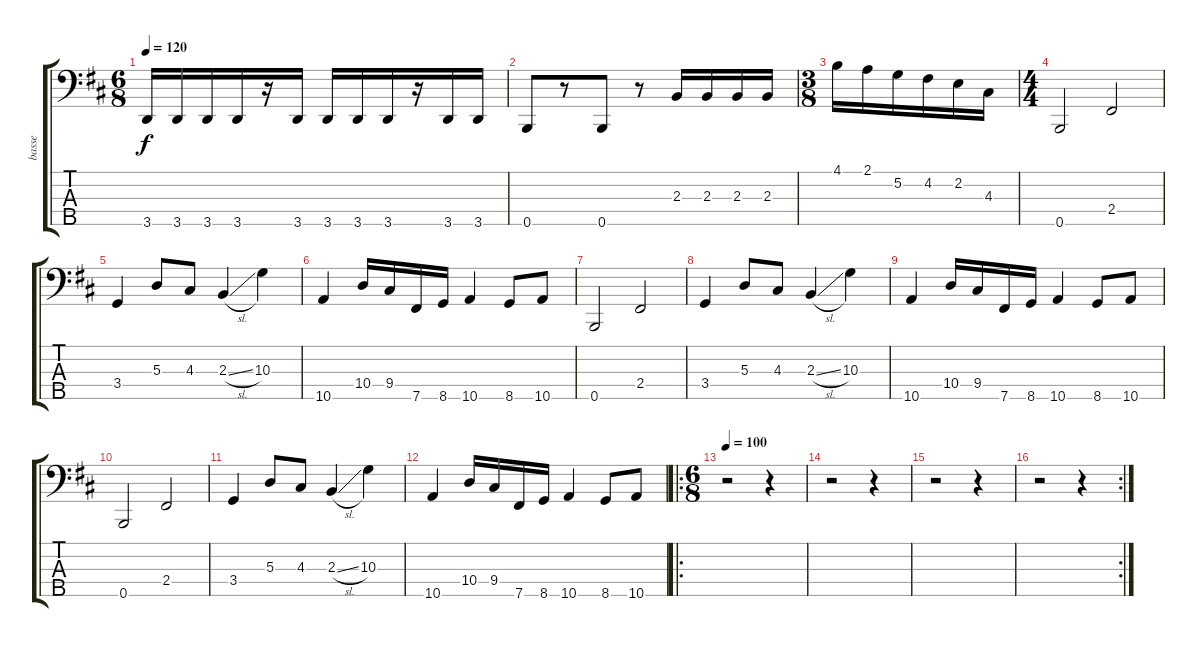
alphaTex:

\track ("basse" "basse") {instrument electricbasspick}
\staff {score tabs}
\tuning (G2 D2 A1 E1 B0) {hide}
\ts (6 8)
\tempo 120
\clef f4
\ks bminor
3.5.16{dy f instrument electricbasspick} 3.5.16 3.5.16 3.5.16 r.16 3.5.16 3.5.16 3.5.16 3.5.16 r.16 3.5.16 3.5.16 |
0.5.8 r.8 0.5.8 r.8 2.3.16 2.3.16 2.3.16 2.3.16 |
\ts (3 8)
4.1.16 2.1.16 5.2.16 4.2.16 2.2.16 4.3.16 |
\ts (4 4)
0.5.2 2.4.2 |
3.4.4 5.3.8 4.3.8 2.3{sl}.4 10.3.4 |
10.5.4 10.4.16 9.4.16 7.5.16 8.5.16 10.5.4 8.5.8 10.5.8 |
0.5.2 2.4.2 |
3.4.4 5.3.8 4.3.8 2.3{sl}.4 10.3.4 |
10.5.4 10.4.16 9.4.16 7.5.16 8.5.16 10.5.4 8.5.8 10.5.8 |
0.5.2 2.4.2 |
3.4.4 5.3.8 4.3.8 2.3{sl}.4 10.3.4 |
10.5.4 10.4.16 9.4.16 7.5.16 8.5.16 10.5.4 8.5.8 10.5.8 |
\ro
\ts (6 8)
\tempo 100
r.2 r.4 |
r.2 r.4 |
r.2 r.4 |
\rc 2
r.2 r.4
